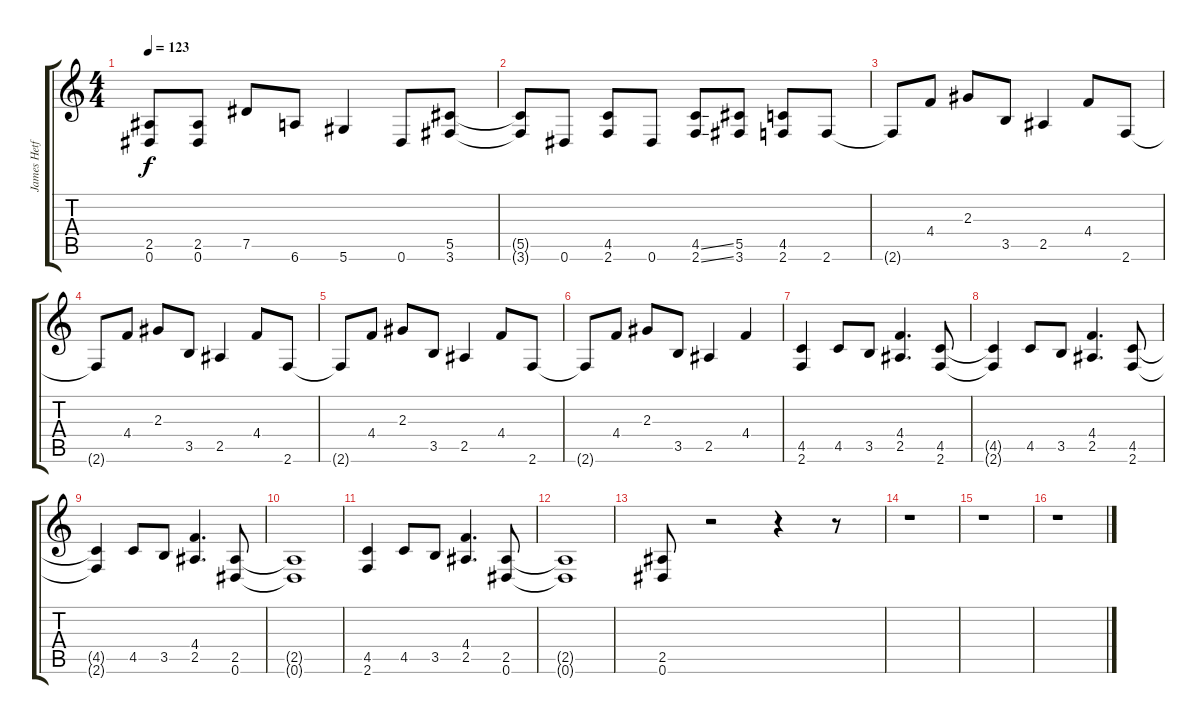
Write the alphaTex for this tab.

\track ("James Hetfield (Distortion Guitar)" "James Hetf") {instrument distortionguitar}
\staff {score tabs}
\tuning (Eb4 Bb3 Gb3 Db3 Ab2 Eb2) {hide}
\ts (4 4)
\tempo 123
\clef g2
\ks c
(2.5{t} 0.6{t}).8{dy f} (2.5 0.6).8 7.5.8 6.6.8 5.6.4 0.6.8 (5.5 3.6).8 |
(5.5{t} 3.6{t}).8 0.6.8 (4.5 2.6).8 0.6.8 (4.5{ss} 2.6{ss}).8 (5.5 3.6).8 (4.5 2.6).8 2.6.8 |
2.6{t}.8 4.4.8 2.3.8 3.5.8 2.5.4 4.4.8 2.6.8 |
2.6{t}.8 4.4.8 2.3.8 3.5.8 2.5.4 4.4.8 2.6.8 |
2.6{t}.8 4.4.8 2.3.8 3.5.8 2.5.4 4.4.8 2.6.8 |
2.6{t}.8 4.4.8 2.3.8 3.5.8 2.5.4 4.4.4 |
(4.5 2.6).4 4.5.8 3.5.8 (4.4 2.5).4{d} (4.5 2.6).8 |
(4.5{t} 2.6{t}).4 4.5.8 3.5.8 (4.4 2.5).4{d} (4.5 2.6).8 |
(4.5{t} 2.6{t}).4 4.5.8 3.5.8 (4.4 2.5).4{d} (2.5 0.6).8 |
(2.5{t} 0.6{t}).1 |
(4.5 2.6).4 4.5.8 3.5.8 (4.4 2.5).4{d} (2.5 0.6).8 |
(2.5{t} 0.6{t}).1 |
(2.5 0.6).8 r.2 r.4 r.8 |
r.1 |
r.1 |
r.1
